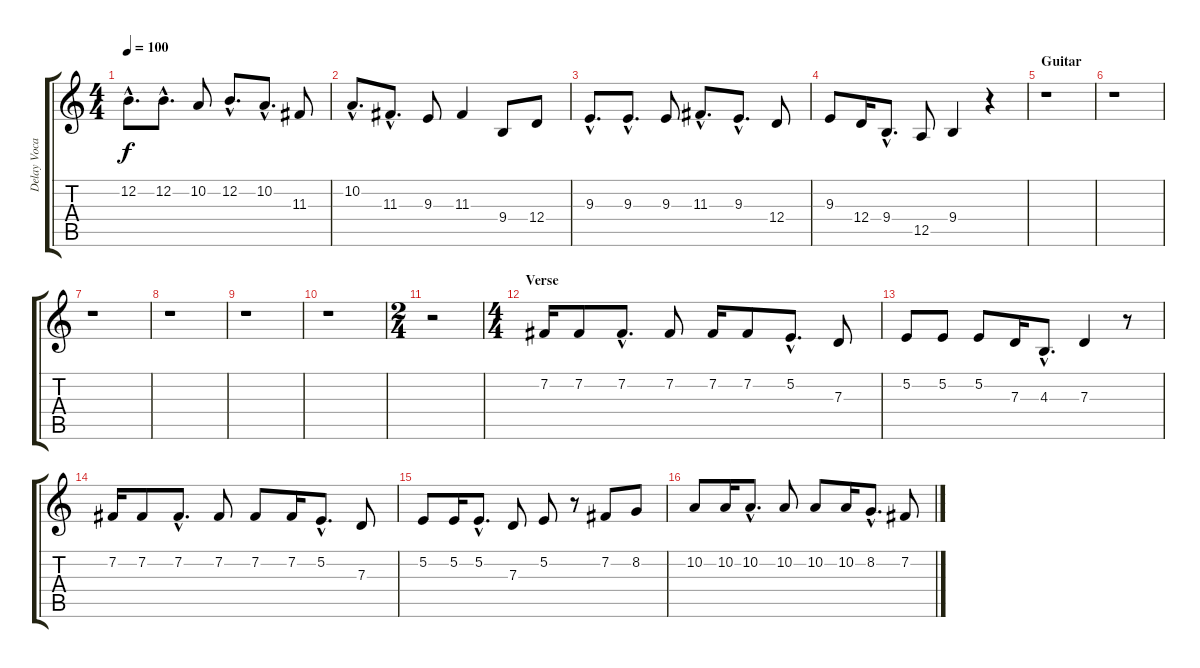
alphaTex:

\track ("Delay Vocals" "Delay Voca") {instrument pad8sweep}
\staff {score tabs}
\tuning (E4 B3 G3 D3 A2 E2) {hide}
\ts (4 4)
\tempo 100
\clef g2
\ks c
12.2{hac}.8{d dy f} 12.2{hac}.8{d} 10.2.8 12.2{hac}.8{d} 10.2{hac}.8{d} 11.3.8 |
10.2{hac}.8{d} 11.3{hac}.8{d} 9.3.8 11.3.4 9.4.8 12.4.8 |
9.3{hac}.8{d} 9.3{hac}.8{d} 9.3.8 11.3{hac}.8{d} 9.3{hac}.8{d} 12.4.8 |
9.3.8 12.4.16 9.4{hac}.8{d} 12.5.8 9.4.4 r.4 |
\section ("" "Guitar")
r.1 |
r.1 |
r.1 |
r.1 |
r.1 |
r.1 |
\ts (2 4)
r.2 |
\ts (4 4)
\section ("" "Verse")
7.2.16 7.2.8 7.2{hac}.8{d} 7.2.8 7.2.16 7.2.8 5.2{hac}.8{d} 7.3.8 |
5.2.8 5.2.8 5.2.8 7.3.16 4.3{hac}.8{d} 7.3.4 r.8 |
7.2.16 7.2.8 7.2{hac}.8{d} 7.2.8 7.2.8 7.2.16 5.2{hac}.8{d} 7.3.8 |
5.2.8 5.2.16 5.2{hac}.8{d} 7.3.8 5.2.8 r.8 7.2.8 8.2.8 |
\section ("" "")
10.2.8 10.2.16 10.2{hac}.8{d} 10.2.8 10.2.8 10.2.16 8.2{hac}.8{d} 7.2.8
